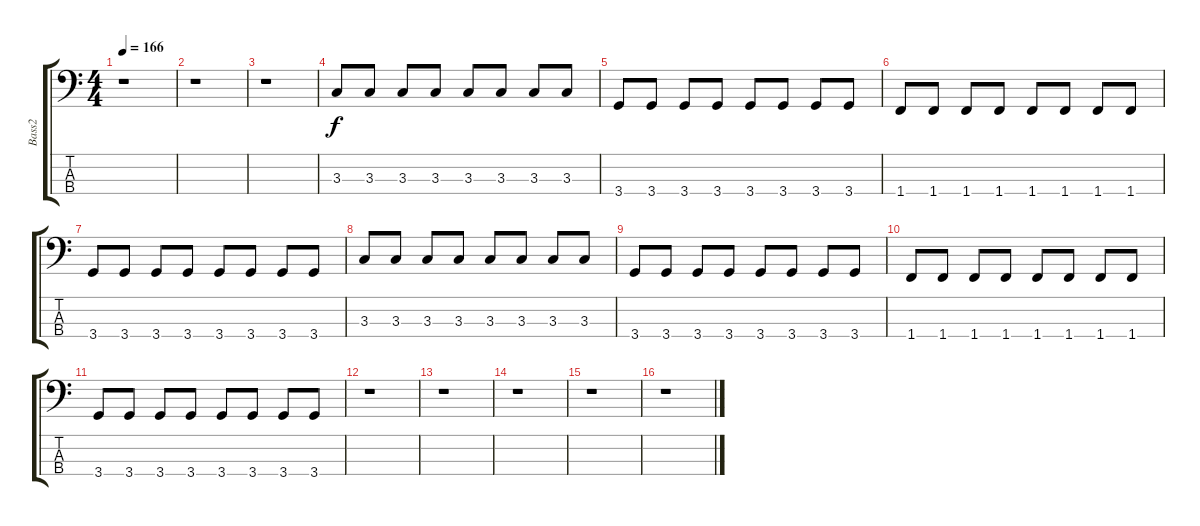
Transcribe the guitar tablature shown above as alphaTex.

\track ("Bass2" "Bass2") {instrument slapbass1}
\staff {score tabs}
\tuning (G2 D2 A1 E1) {hide}
\ts (4 4)
\tempo 166
\clef f4
\ks c
r.1{dy f} |
r.1 |
r.1 |
3.3.8 3.3.8 3.3.8 3.3.8 3.3.8 3.3.8 3.3.8 3.3.8 |
3.4.8 3.4.8 3.4.8 3.4.8 3.4.8 3.4.8 3.4.8 3.4.8 |
1.4.8 1.4.8 1.4.8 1.4.8 1.4.8 1.4.8 1.4.8 1.4.8 |
3.4.8 3.4.8 3.4.8 3.4.8 3.4.8 3.4.8 3.4.8 3.4.8 |
3.3.8 3.3.8 3.3.8 3.3.8 3.3.8 3.3.8 3.3.8 3.3.8 |
3.4.8 3.4.8 3.4.8 3.4.8 3.4.8 3.4.8 3.4.8 3.4.8 |
1.4.8 1.4.8 1.4.8 1.4.8 1.4.8 1.4.8 1.4.8 1.4.8 |
3.4.8 3.4.8 3.4.8 3.4.8 3.4.8 3.4.8 3.4.8 3.4.8 |
r.1 |
r.1 |
r.1 |
r.1 |
r.1
